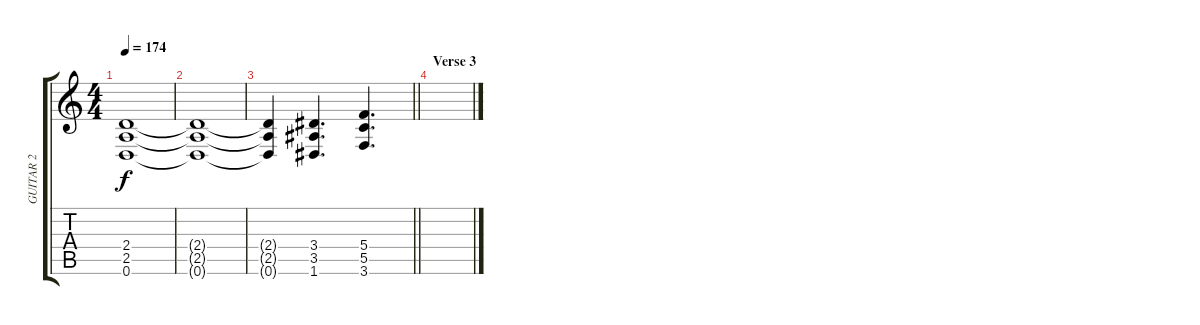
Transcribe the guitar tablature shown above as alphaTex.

\track ("GUITAR 2" "GUITAR 2") {instrument overdrivenguitar}
\staff {score tabs}
\tuning (D4 A3 F3 C3 G2 D2) {hide}
\ts (4 4)
\tempo 174
\clef g2
\ks c
(2.4{t} 2.5{t} 0.6{t}).1{dy f} |
(2.4{t} 2.5{t} 0.6{t}).1 |
\barLineRight lightlight
(2.4{t} 2.5{t} 0.6{t}).4 (3.4 3.5 1.6).4{d} (5.4 5.5 3.6).4{d} |
\section ("" "Verse 3")
